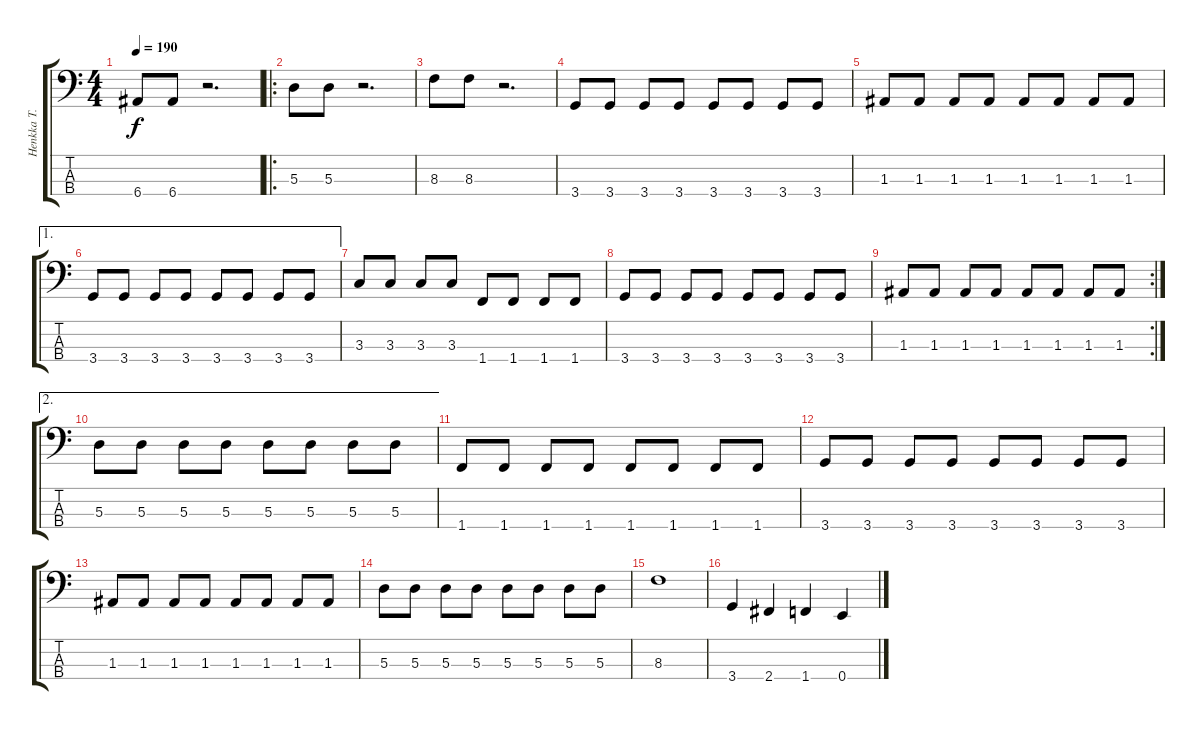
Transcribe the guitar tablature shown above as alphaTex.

\track ("Henkka T. Blacksmith" "Henkka T. ") {instrument electricbasspick}
\staff {score tabs}
\tuning (G2 D2 A1 E1) {hide}
\ts (4 4)
\tempo 190
\clef f4
\ks c
6.4.8{dy f} 6.4.8 r.2{d} |
\ro
5.3.8 5.3.8 r.2{d} |
8.3.8 8.3.8 r.2{d} |
3.4.8 3.4.8 3.4.8 3.4.8 3.4.8 3.4.8 3.4.8 3.4.8 |
1.3.8 1.3.8 1.3.8 1.3.8 1.3.8 1.3.8 1.3.8 1.3.8 |
\ae 1
3.4.8 3.4.8 3.4.8 3.4.8 3.4.8 3.4.8 3.4.8 3.4.8 |
3.3.8 3.3.8 3.3.8 3.3.8 1.4.8 1.4.8 1.4.8 1.4.8 |
3.4.8 3.4.8 3.4.8 3.4.8 3.4.8 3.4.8 3.4.8 3.4.8 |
\rc 2
1.3.8 1.3.8 1.3.8 1.3.8 1.3.8 1.3.8 1.3.8 1.3.8 |
\ae 2
5.3.8 5.3.8 5.3.8 5.3.8 5.3.8 5.3.8 5.3.8 5.3.8 |
1.4.8 1.4.8 1.4.8 1.4.8 1.4.8 1.4.8 1.4.8 1.4.8 |
3.4.8 3.4.8 3.4.8 3.4.8 3.4.8 3.4.8 3.4.8 3.4.8 |
1.3.8 1.3.8 1.3.8 1.3.8 1.3.8 1.3.8 1.3.8 1.3.8 |
5.3.8 5.3.8 5.3.8 5.3.8 5.3.8 5.3.8 5.3.8 5.3.8 |
8.3.1 |
3.4.4 2.4.4 1.4.4 0.4.4
